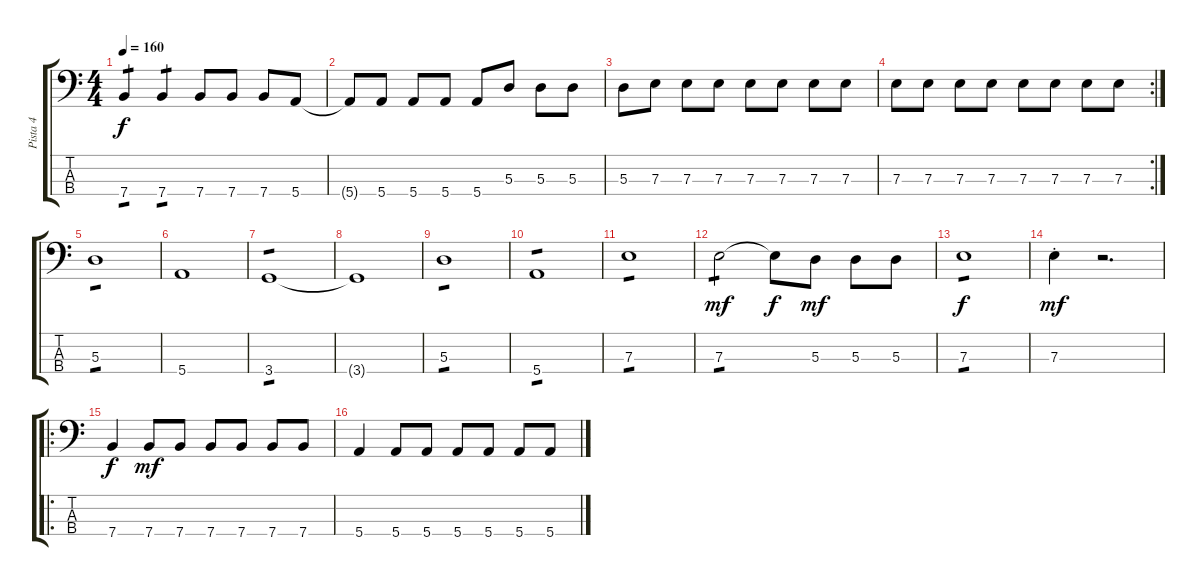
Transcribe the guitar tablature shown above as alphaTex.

\track ("Pista 4" "Pista 4") {instrument electricbassfinger}
\staff {score tabs}
\tuning (G2 D2 A1 E1) {hide}
\ts (4 4)
\tempo 160
\clef f4
\ks c
7.4.4{tp 1 dy f} 7.4.4{tp 1} 7.4.8 7.4.8 7.4.8 5.4.8 |
5.4{t}.8 5.4.8 5.4.8 5.4.8 5.4.8 5.3.8 5.3.8 5.3.8 |
5.3.8 7.3.8 7.3.8 7.3.8 7.3.8 7.3.8 7.3.8 7.3.8 |
\rc 2
7.3.8 7.3.8 7.3.8 7.3.8 7.3.8 7.3.8 7.3.8 7.3.8 |
5.3.1{tp 1} |
5.4.1 |
3.4.1{tp 1} |
3.4{t}.1 |
5.3.1{tp 1} |
5.4.1{tp 1} |
7.3.1{tp 1} |
7.3.2{tp 1 dy mf} 7.3{t}.8{dy f} 5.3.8{dy mf} 5.3.8 5.3.8 |
7.3.1{tp 1 dy f} |
7.3{st}.4{dy mf} r.2{d} |
\ro
7.4.4{dy f} 7.4.8{dy mf} 7.4.8 7.4.8 7.4.8 7.4.8 7.4.8 |
5.4.4 5.4.8 5.4.8 5.4.8 5.4.8 5.4.8 5.4.8
